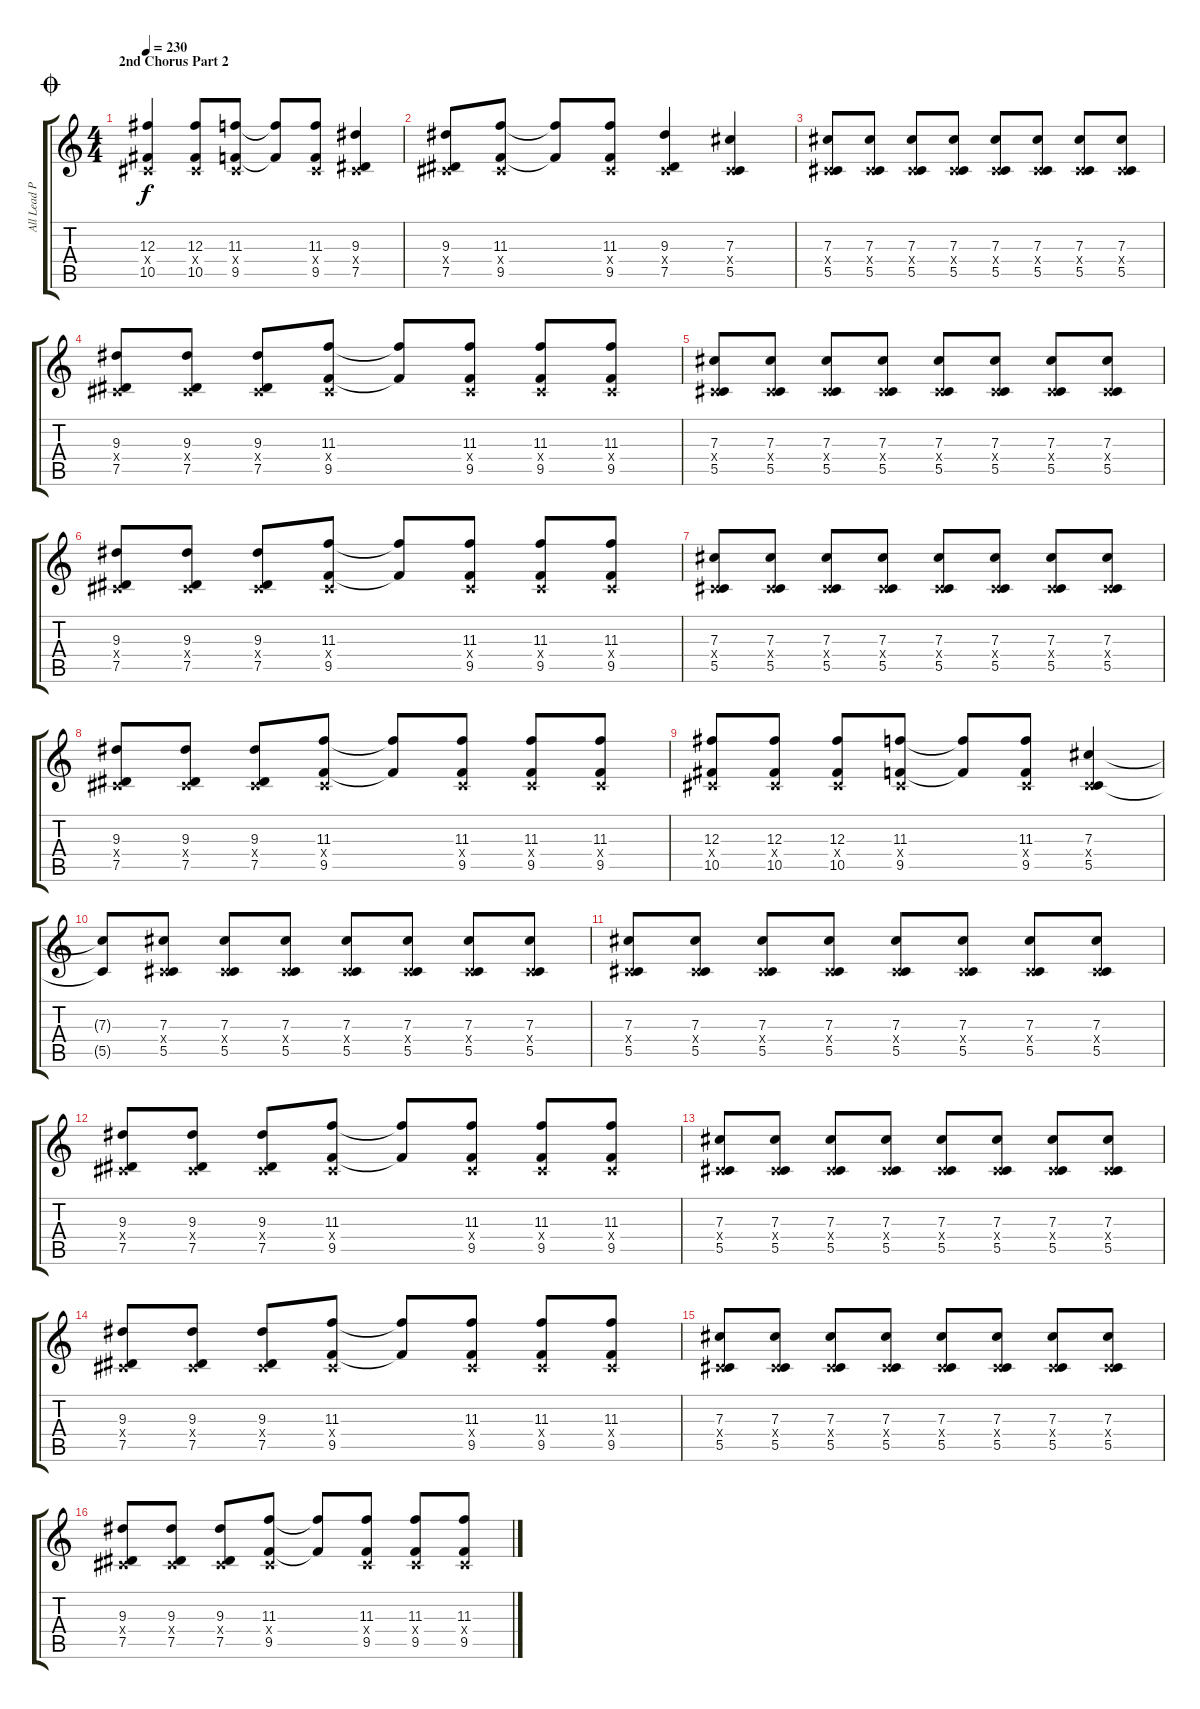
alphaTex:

\track ("All Lead Parts" "All Lead P") {instrument distortionguitar}
\staff {score tabs}
\tuning (Eb4 Bb3 Gb3 Db3 Ab2 Db2) {hide}
\ts (4 4)
\section ("" "2nd Chorus Part 2")
\jump coda
\tempo 230
\clef g2
\ks c
(12.3 0.4{x} 10.5).4{dy f} (12.3 0.4{x} 10.5).8 (11.3 0.4{x} 9.5).8 (11.3{t} 9.5{t}).8 (11.3 0.4{x} 9.5).8 (9.3 0.4{x} 7.5).4 |
(9.3 0.4{x} 7.5).8 (11.3 0.4{x} 9.5).8 (11.3{t} 9.5{t}).8 (11.3 0.4{x} 9.5).8 (9.3 0.4{x} 7.5).4 (7.3 0.4{x} 5.5).4 |
(7.3 0.4{x} 5.5).8 (7.3 0.4{x} 5.5).8 (7.3 0.4{x} 5.5).8 (7.3 0.4{x} 5.5).8 (7.3 0.4{x} 5.5).8 (7.3 0.4{x} 5.5).8 (7.3 0.4{x} 5.5).8 (7.3 0.4{x} 5.5).8 |
(9.3 0.4{x} 7.5).8 (9.3 0.4{x} 7.5).8 (9.3 0.4{x} 7.5).8 (11.3 0.4{x} 9.5).8 (11.3{t} 9.5{t}).8 (11.3 0.4{x} 9.5).8 (11.3 0.4{x} 9.5).8 (11.3 0.4{x} 9.5).8 |
(7.3 0.4{x} 5.5).8 (7.3 0.4{x} 5.5).8 (7.3 0.4{x} 5.5).8 (7.3 0.4{x} 5.5).8 (7.3 0.4{x} 5.5).8 (7.3 0.4{x} 5.5).8 (7.3 0.4{x} 5.5).8 (7.3 0.4{x} 5.5).8 |
(9.3 0.4{x} 7.5).8 (9.3 0.4{x} 7.5).8 (9.3 0.4{x} 7.5).8 (11.3 0.4{x} 9.5).8 (11.3{t} 9.5{t}).8 (11.3 0.4{x} 9.5).8 (11.3 0.4{x} 9.5).8 (11.3 0.4{x} 9.5).8 |
(7.3 0.4{x} 5.5).8 (7.3 0.4{x} 5.5).8 (7.3 0.4{x} 5.5).8 (7.3 0.4{x} 5.5).8 (7.3 0.4{x} 5.5).8 (7.3 0.4{x} 5.5).8 (7.3 0.4{x} 5.5).8 (7.3 0.4{x} 5.5).8 |
(9.3 0.4{x} 7.5).8 (9.3 0.4{x} 7.5).8 (9.3 0.4{x} 7.5).8 (11.3 0.4{x} 9.5).8 (11.3{t} 9.5{t}).8 (11.3 0.4{x} 9.5).8 (11.3 0.4{x} 9.5).8 (11.3 0.4{x} 9.5).8 |
(12.3 0.4{x} 10.5).8 (12.3 0.4{x} 10.5).8 (12.3 0.4{x} 10.5).8 (11.3 0.4{x} 9.5).8 (11.3{t} 9.5{t}).8 (11.3 0.4{x} 9.5).8 (7.3 0.4{x} 5.5).4 |
(7.3{t} 5.5{t}).8 (7.3 0.4{x} 5.5).8 (7.3 0.4{x} 5.5).8 (7.3 0.4{x} 5.5).8 (7.3 0.4{x} 5.5).8 (7.3 0.4{x} 5.5).8 (7.3 0.4{x} 5.5).8 (7.3 0.4{x} 5.5).8 |
(7.3 0.4{x} 5.5).8 (7.3 0.4{x} 5.5).8 (7.3 0.4{x} 5.5).8 (7.3 0.4{x} 5.5).8 (7.3 0.4{x} 5.5).8 (7.3 0.4{x} 5.5).8 (7.3 0.4{x} 5.5).8 (7.3 0.4{x} 5.5).8 |
(9.3 0.4{x} 7.5).8 (9.3 0.4{x} 7.5).8 (9.3 0.4{x} 7.5).8 (11.3 0.4{x} 9.5).8 (11.3{t} 9.5{t}).8 (11.3 0.4{x} 9.5).8 (11.3 0.4{x} 9.5).8 (11.3 0.4{x} 9.5).8 |
(7.3 0.4{x} 5.5).8 (7.3 0.4{x} 5.5).8 (7.3 0.4{x} 5.5).8 (7.3 0.4{x} 5.5).8 (7.3 0.4{x} 5.5).8 (7.3 0.4{x} 5.5).8 (7.3 0.4{x} 5.5).8 (7.3 0.4{x} 5.5).8 |
(9.3 0.4{x} 7.5).8 (9.3 0.4{x} 7.5).8 (9.3 0.4{x} 7.5).8 (11.3 0.4{x} 9.5).8 (11.3{t} 9.5{t}).8 (11.3 0.4{x} 9.5).8 (11.3 0.4{x} 9.5).8 (11.3 0.4{x} 9.5).8 |
(7.3 0.4{x} 5.5).8 (7.3 0.4{x} 5.5).8 (7.3 0.4{x} 5.5).8 (7.3 0.4{x} 5.5).8 (7.3 0.4{x} 5.5).8 (7.3 0.4{x} 5.5).8 (7.3 0.4{x} 5.5).8 (7.3 0.4{x} 5.5).8 |
(9.3 0.4{x} 7.5).8 (9.3 0.4{x} 7.5).8 (9.3 0.4{x} 7.5).8 (11.3 0.4{x} 9.5).8 (11.3{t} 9.5{t}).8 (11.3 0.4{x} 9.5).8 (11.3 0.4{x} 9.5).8 (11.3 0.4{x} 9.5).8
